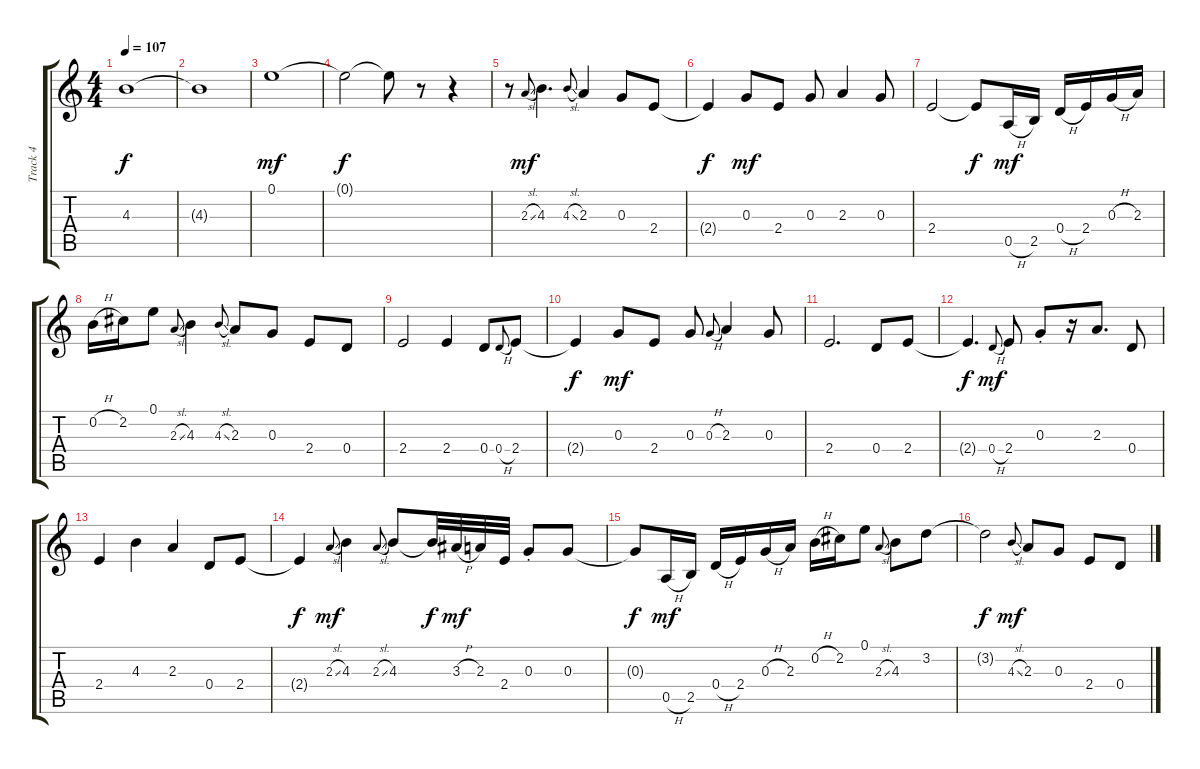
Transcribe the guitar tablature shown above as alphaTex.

\track ("Track 4" "Track 4") {instrument overdrivenguitar}
\staff {score tabs}
\tuning (E4 B3 G3 D3 A2 E2) {hide}
\ts (4 4)
\tempo 107
\clef g2
\ks c
4.3{t}.1{dy f} |
4.3{t}.1 |
0.1.1{dy mf} |
0.1{t}.2{dy f} 0.1{t}.8 r.8 r.4 |
r.8{instrument electricguitarclean} 2.3{sl}.8{gr onbeat dy mf} 4.3.4{d} 4.3{sl}.8{gr onbeat} 2.3.4 0.3.8 2.4.8 |
2.4{t}.4{dy f} 0.3.8{dy mf} 2.4.8 0.3.8 2.3.4 0.3.8 |
2.4.2 2.4{t}.8{dy f} 0.5{h}.16{dy mf} 2.5.16 0.4{h}.16 2.4.16 0.3{h}.16 2.3.16 |
0.2{h}.16 2.2.16 0.1.8 2.3{sl}.8{gr onbeat} 4.3.4 4.3{sl}.8{gr onbeat} 2.3.8 0.3.8 2.4.8 0.4.8 |
2.4.2 2.4.4 0.4.8 0.4{h}.8{gr onbeat} 2.4.8 |
2.4{t}.4{dy f} 0.3.8{dy mf} 2.4.8 0.3.8 0.3{h}.8{gr onbeat} 2.3.4 0.3.8 |
2.4.2{d} 0.4.8 2.4.8 |
2.4{t}.4{d dy f} 0.4{h}.8{gr onbeat dy mf} 2.4.8 0.3{st}.8 r.16 2.3.8{d} 0.4.8 |
2.4.4 4.3.4 2.3.4 0.4.8 2.4.8 |
2.4{t}.4{dy f} 2.3{sl}.8{gr onbeat dy mf} 4.3.4 2.3{sl}.8{gr onbeat} 4.3.8 4.3{t}.32{dy f} 3.3{h}.32{dy mf} 2.3.32 2.4.32 0.3{st}.8 0.3.8 |
0.3{t}.8{dy f} 0.5{h}.16{dy mf} 2.5.16 0.4{h}.16 2.4.16 0.3{h}.16 2.3.16 0.2{h}.16 2.2.16 0.1.8 2.3{sl}.8{gr onbeat} 4.3.8 3.2.8 |
3.2{t}.2{dy f} 4.3{sl}.8{gr onbeat dy mf} 2.3.8 0.3.8 2.4.8 0.4.8
